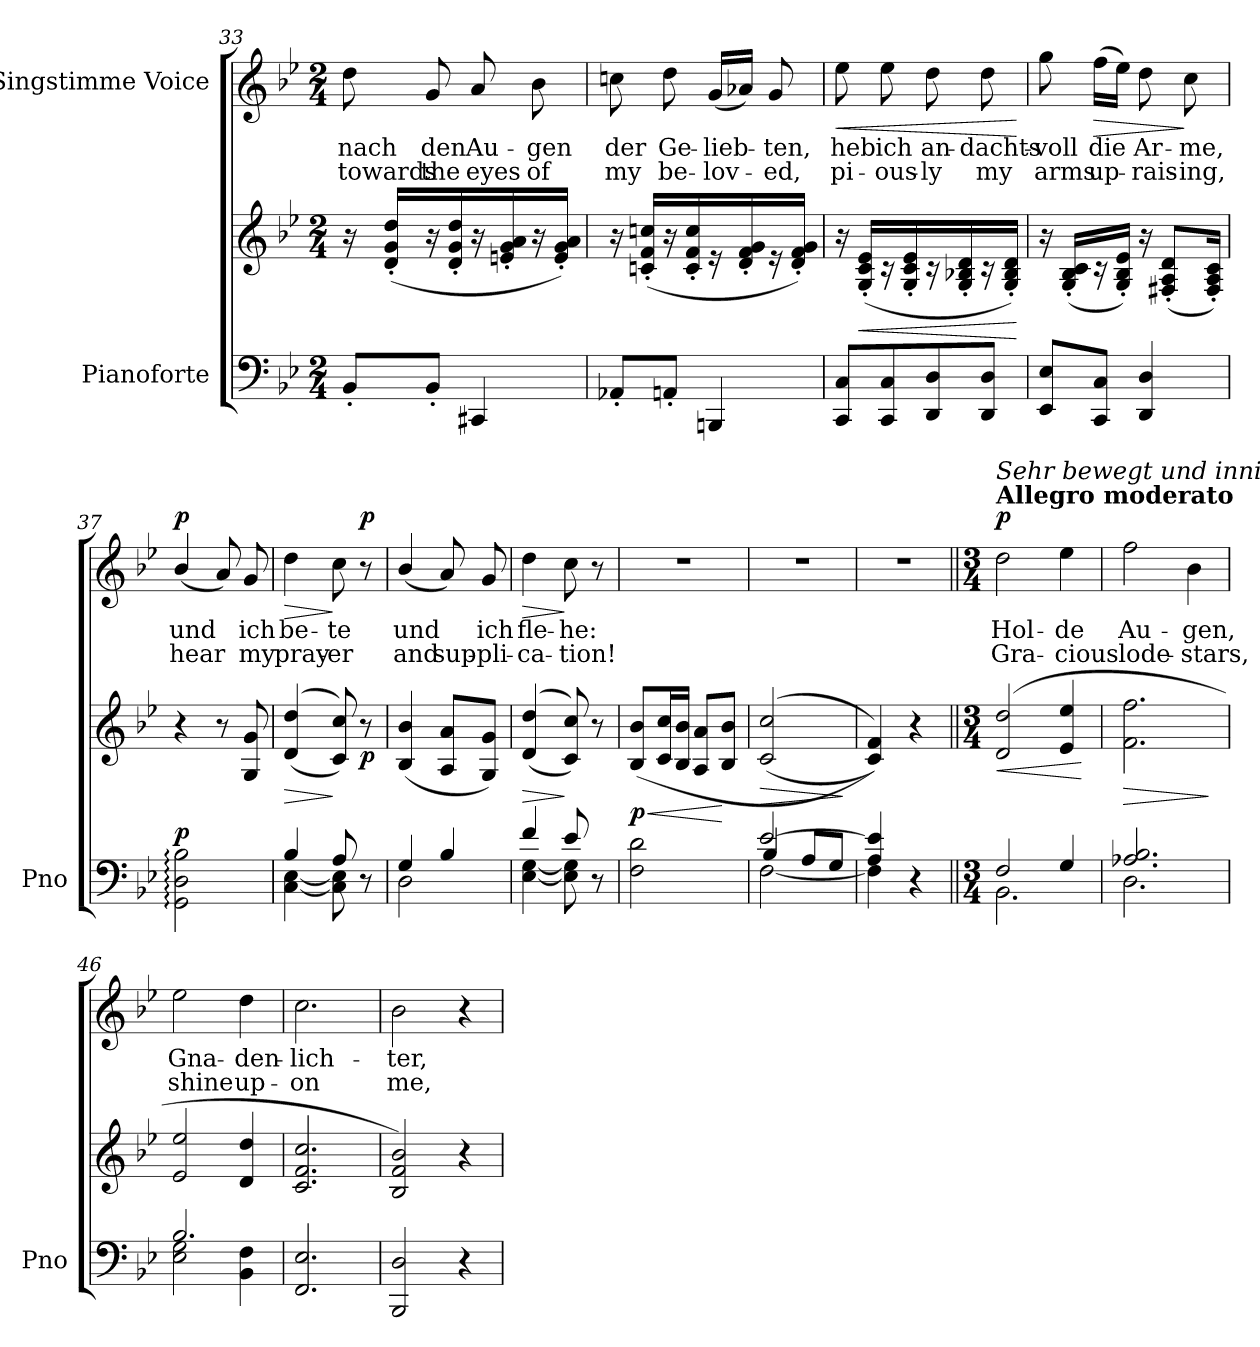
**kern	**kern	**dynam	**kern	**text	**text	**dynam
*part2	*part2	*part2	*part1	*part1	*part1	*part1
*staff3	*staff2	*staff2/3	*staff1	*staff1	*staff1	*staff1
*I"Pianoforte	*	*	*I"Singstimme Voice	*	*	*
*I'Pno	*	*	*	*	*	*
*clefF4	*clefG2	*	*clefG2	*	*	*
*k[b-e-]	*k[b-e-]	*	*k[b-e-]	*	*	*
*M2/4	*M2/4	*	*M2/4	*	*	*
=33	=33	=33	=33	=33	=33	=33
!	!	!	!	!LO:LY:b	!LO:LY:b	!
8BB-'/L	16r	.	8dd\	nach	towards	.
.	(<16d/' 16g/' 16dd/'LL	.	.	.	.	.
!	!	!	!	!LO:LY:b	!LO:LY:b	!
8BB-'/J	16r	.	8g/	den	the	.
.	16d/' 16g/' 16dd/'	.	.	.	.	.
!	!	!	!	!LO:LY:b	!LO:LY:b	!
4CC#X/	16r	.	8a/	Au-	eyes	.
.	16en/' 16g/' 16a/'	.	.	.	.	.
!	!	!	!	!LO:LY:b	!LO:LY:b	!
.	16r	.	8b-\	-gen	of	.
.	16e/' 16g/' 16a/'JJ)	.	.	.	.	.
=34	=34	=34	=34	=34	=34	=34
!	!	!	!	!LO:LY:b	!LO:LY:b	!
8AA-X'/L	16r	.	8ccn\	der	my	.
.	(<16cn/' 16f/' 16ccn/'LL	.	.	.	.	.
!	!	!	!	!LO:LY:b	!LO:LY:b	!
8AAn'/J	16r	.	8dd\	Ge-	be-	.
.	16c/' 16f/' 16cc/'	.	.	.	.	.
!	!	!	!	!LO:LY:b	!LO:LY:b	!
4BBBn/	16r	.	(<16g/LL	-lieb-	-lov-	.
.	16d/' 16f/' 16g/'	.	16a-X/JJ)	.	.	.
!	!	!	!	!LO:LY:b	!LO:LY:b	!
.	16r	.	8g/	-ten,	-ed,	.
.	16d/' 16f/' 16g/'JJ)	.	.	.	.	.
!!LO:LB:g=z
=35	=35	=35	=35	=35	=35	=35
!	!	!	!	!LO:LY:b	!LO:LY:b	!LO:HP:b
8CC/ 8C/L	16r	.	8ee-\	heb	pi-	<
!	!	!LO:HP:b	!	!	!	!
.	(<16G/' 16c/' 16e-/'LL	<	.	.	.	.
!	!	!	!	!LO:LY:b	!LO:LY:b	!
8CC/ 8C/	16r	.	8ee-\	ich	-ous-	.
.	16G/' 16c/' 16e-/'	.	.	.	.	.
!	!	!	!	!LO:LY:b	!LO:LY:b	!
8DD/ 8D/	16r	.	8dd\	an-	-ly	.
.	16G/' 16B-X/' 16d/'	.	.	.	.	.
!	!	!	!	!LO:LY:b	!LO:LY:b	!
8DD/ 8D/J	16r	.	8dd\	-dachts-	my	.
.	16G/' 16B-/' 16d/'JJ)	.	.	.	.	.
.	.	[	.	.	.	[
=36	=36	=36	=36	=36	=36	=36
!	!	!	!	!LO:LY:b	!LO:LY:b	!
8EE-/ 8E-/L	16r	.	8gg\	-voll	arms	.
.	(<16G/' 16B-/' 16c/'LL	.	.	.	.	.
!	!	!	!	!LO:LY:b	!LO:LY:b	!LO:HP:b
8CC/ 8C/J	16r	.	(>16ff\LL	die	up-	>
.	16G/' 16B-/' 16e-/'JJ)	.	16ee-\JJ)	.	.	.
!	!	!	!	!LO:LY:b	!LO:LY:b	!
4DD/ 4D/	16r	.	8dd\	Ar-	-rais-	.
.	(<8F#X/' 8A/' 8d/'L	.	.	.	.	.
!	!	!	!	!LO:LY:b	!LO:LY:b	!
.	.	.	8cc\	-me,	-ing,	]
.	16F#/' 16A/' 16c/'Jk)	.	.	.	.	.
=37	=37	=37	=37	=37	=37	=37
!	!	!LO:DY:a=2	!	!LO:LY:b	!LO:LY:b	!LO:DY:a
2GG\: 2D\: 2B-\:	4r	p	(<4b-/	und	hear	p
.	8r	.	8a/)	.	.	.
!	!	!	!	!LO:LY:b	!LO:LY:b	!
.	8G/ 8g/	.	8g/	ich	my	.
=38	=38	=38	=38	=38	=38	=38
*^	*	*	*	*	*	*
!	!	!	!LO:HP:b	!	!LO:LY:b	!LO:LY:b	!LO:HP:b
4B-/	[4C\ [4E-\	(>(<4d/ 4dd/	>	4dd\	be-	pray-	>
!	!	!	!	!	!LO:LY:b	!LO:LY:b	!
8A/	8C\] 8E-\]	8c/ 8cc/))	]	8cc\	-te	-er	]
!	!	!	!LO:DY:b	!	!	!	!LO:DY:a
8r	8ryy	8r	p	8r	.	.	p
=39	=39	=39	=39	=39	=39	=39	=39
!	!	!	!	!	!LO:LY:b	!LO:LY:b	!
4G/	2D\	(<4B-/ 4b-/	.	(>4b-/	und	and	.
!	!	!	!	!	!	!LO:LY:b	!
4B-/	.	8A/ 8a/L	.	8a/)	.	sup-	.
!	!	!	!	!	!LO:LY:b	!LO:LY:b	!
.	.	8G/ 8g/J)	.	8g/	ich	-pli-	.
=40	=40	=40	=40	=40	=40	=40	=40
!	!	!	!LO:HP:b	!	!LO:LY:b	!LO:LY:b	!LO:HP:b
4f/	[4E-\ [4G\	(>(<4d/ 4dd/	>	4dd\	fle-	-ca-	>
!	!	!	!	!	!LO:LY:b	!LO:LY:b	!
8e-/	8E-\] 8G\]	8c/ 8cc/))	]	8cc\	-he:	-tion!	]
8r	8ryy	8r	.	8r	.	.	.
=41	=41	=41	=41	=41	=41	=41	=41
!	!	!	!LO:HP:b	!	!	!	!
!	!	!	!LO:DY:n=1:b	!	!	!	!
*v	*v	*	*	*	*	*	*
2F\ 2d\	(>8B-/ 8b-/L	< p	2r	.	.	.
.	16c/ 16cc/L	.	.	.	.	.
.	16B-/ 16b-/JJ	.	.	.	.	.
.	8A/ 8a/L	.	.	.	.	.
.	8B-/ 8b-/J	[	.	.	.	.
=42	=42	=42	=42	=42	=42	=42
*^	*	*	*	*	*	*
*	*^	*	*	*	*	*	*
!	!	!	!	!LO:HP:b	!	!	!	!
[2e-/	[2F\	4B-/	(>(<2c/ 2cc/	>	2r	.	.	.
.	.	8A/L	.	.	.	.	.	.
.	.	8G/J	.	.	.	.	.	.
*v	*v	*v	*	*	*	*	*	*
.	.	]	.	.	.	.
=43	=43	=43	=43	=43	=43	=43
*^	*	*	*	*	*	*
4A/ 4e-/]	4F\]	4c/ 4f/)))	.	2r	.	.	.
4r	4ryy	4r	.	.	.	.	.
!!LO:LB:g=z
=44||	=44||	=44||	=44||	=44||	=44||	=44||	=44||
*M3/4	*	*M3/4	*	*M3/4	*	*	*
!	!	!	!	!LO:TX:a:B:t=Allegro moderato	!	!	!
!	!	!	!	!LO:TX:a:i:t=Sehr bewegt und innig	!	!	!
!	!	!	!LO:HP:b	!	!LO:LY:b	!LO:LY:b	!LO:DY:a
2F/	2.BB-\	(>2d/ 2dd/	<	2dd\	Hol-	Gra-	p
!	!	!	!	!	!LO:LY:b	!LO:LY:b	!
4G/	.	4e-/ 4ee-/	.	4ee-\	-de	-cious	.
*v	*v	*	*	*	*	*	*
.	.	[	.	.	.	.
=45	=45	=45	=45	=45	=45	=45
*^	*	*	*	*	*	*
!	!	!	!LO:HP:b	!	!LO:LY:b	!LO:LY:b	!
2.A-X/ 2.B-/	2.D\	2.f\ 2.ff\	>	2ff\	Au-	lode-	.
!	!	!	!	!	!LO:LY:b	!LO:LY:b	!
.	.	.	.	4b-\	-gen,	-stars,	.
*v	*v	*	*	*	*	*	*
.	.	]	.	.	.	.
=46	=46	=46	=46	=46	=46	=46
*^	*	*	*	*	*	*
!	!	!	!	!	!LO:LY:b	!LO:LY:b	!
2.B-/	2E-\ 2G\	2e-/ 2ee-/	.	2ee-\	Gna-	shine	.
!	!	!	!	!	!LO:LY:b	!LO:LY:b	!
.	4BB-\ 4F\	4d/ 4dd/	.	4dd\	-den-	up-	.
=47	=47	=47	=47	=47	=47	=47	=47
!	!	!	!	!	!LO:LY:b	!LO:LY:b	!
*v	*v	*	*	*	*	*	*
2.FF/ 2.E-/	2.c/ 2.f/ 2.cc/	.	2.cc\	-lich-	-on	.
=48	=48	=48	=48	=48	=48	=48
!	!	!	!	!LO:LY:b	!LO:LY:b	!
2BBB-/ 2D/	2B-/ 2f/ 2b-/)	.	2b-\	-ter,	me,	.
4r	4r	.	4r	.	.	.
=	=	=	=	=	=	=
*-	*-	*-	*-	*-	*-	*-
